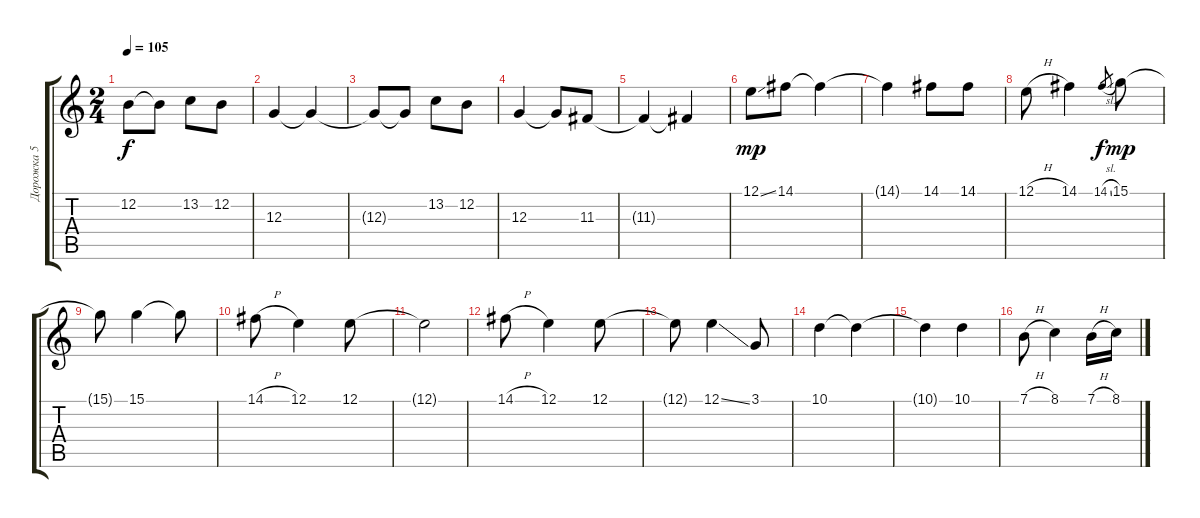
\track ("Дорожка 5" "Дорожка 5") {instrument cello}
\staff {score tabs}
\tuning (E4 B3 G3 D3 A2 E2) {hide}
\ts (2 4)
\tempo 105
\clef g2
\ks c
12.2{t}.8{dy f} 12.2{t}.8 13.2.8 12.2.8 |
12.3.4 12.3{t}.4 |
12.3{t}.8 12.3{t}.8 13.2.8 12.2.8 |
12.3.4 12.3{t}.8 11.3.8 |
11.3{t}.4 11.3{t}.4 |
12.1{ss}.8{dy mp} 14.1.8 14.1{t}.4 |
14.1{t}.4 14.1.8 14.1.8 |
12.1{h}.8 14.1.4 14.1{sl}.8{gr dy f} 15.1.8{dy mp} |
15.1{t}.8 15.1.4 15.1{t}.8 |
14.1{h}.8 12.1.4 12.1.8 |
12.1{t}.2 |
14.1{h}.8 12.1.4 12.1.8 |
12.1{t}.8 12.1{ss}.4 3.1.8 |
10.1.4 10.1{t}.4 |
10.1{t}.4 10.1.4 |
7.1{h}.8 8.1.4 7.1{h}.16 8.1.16
